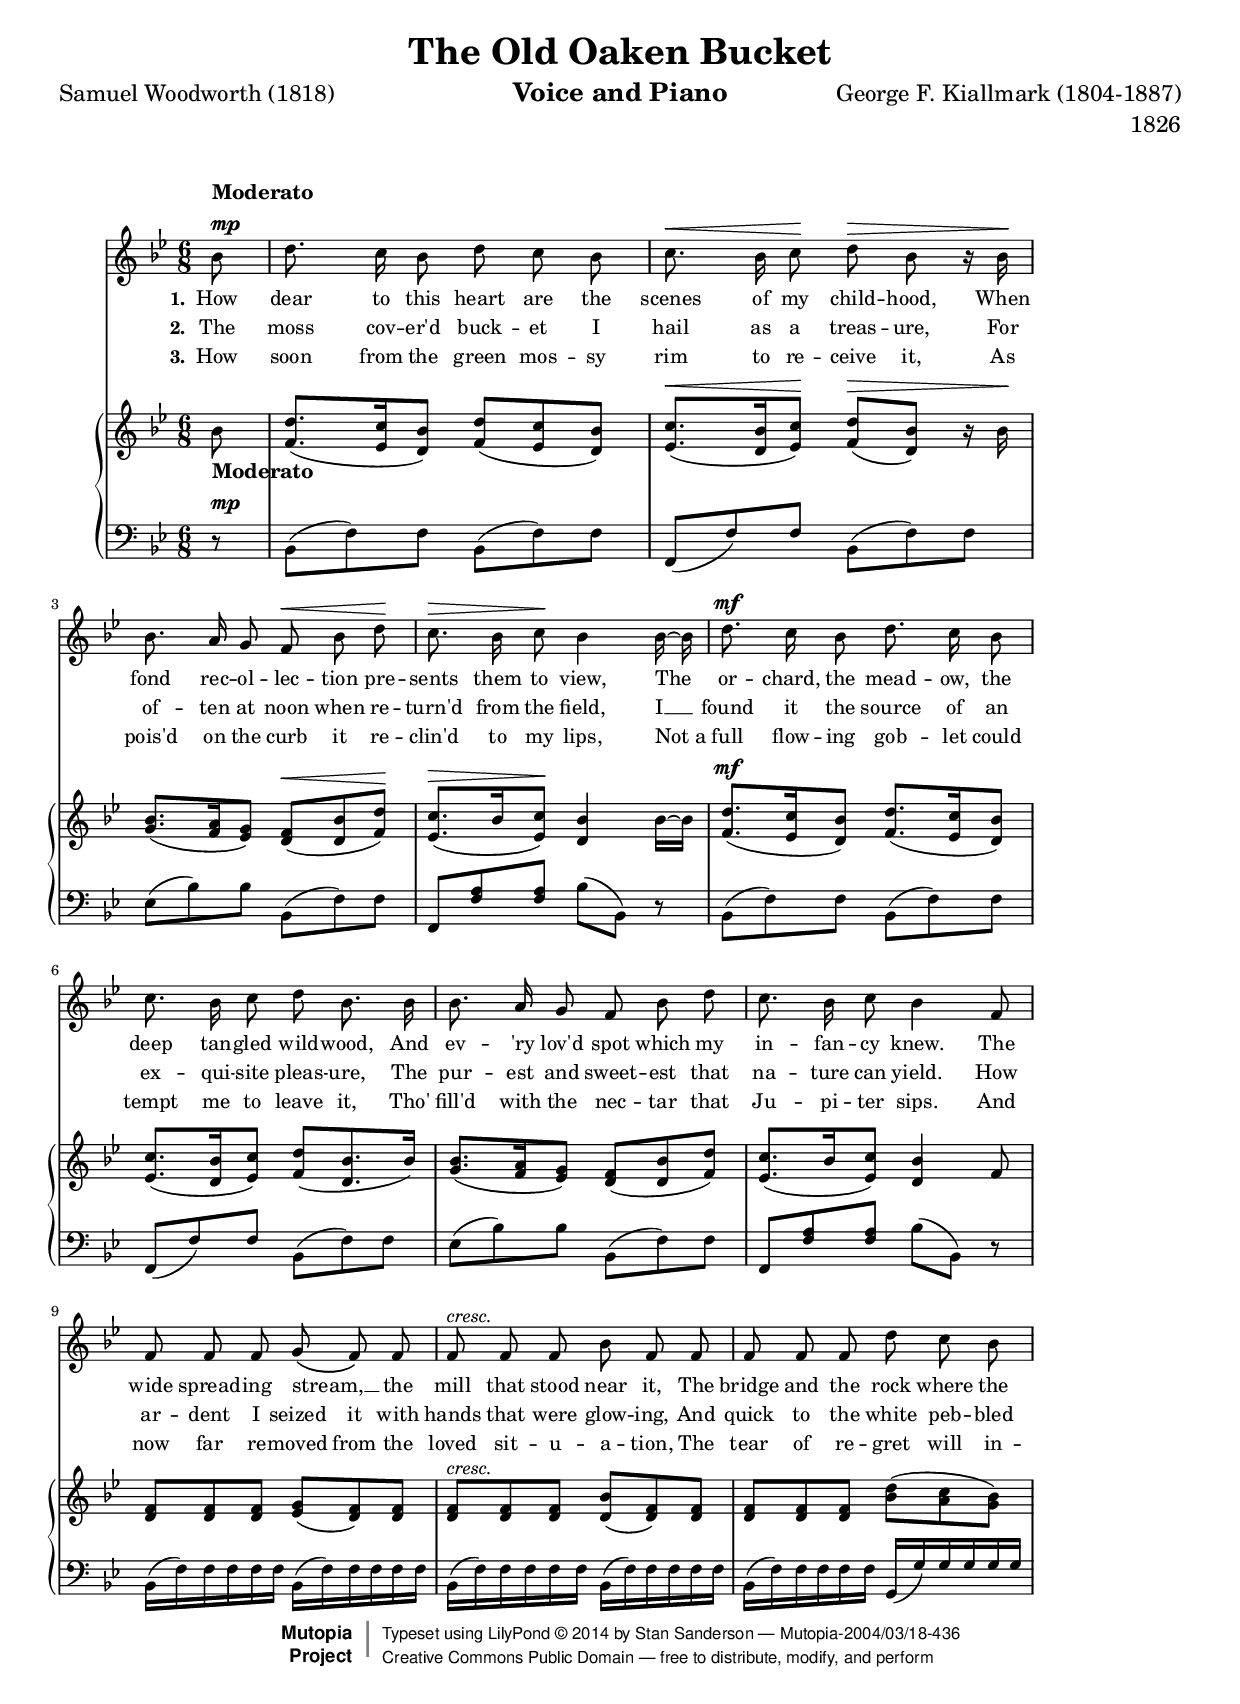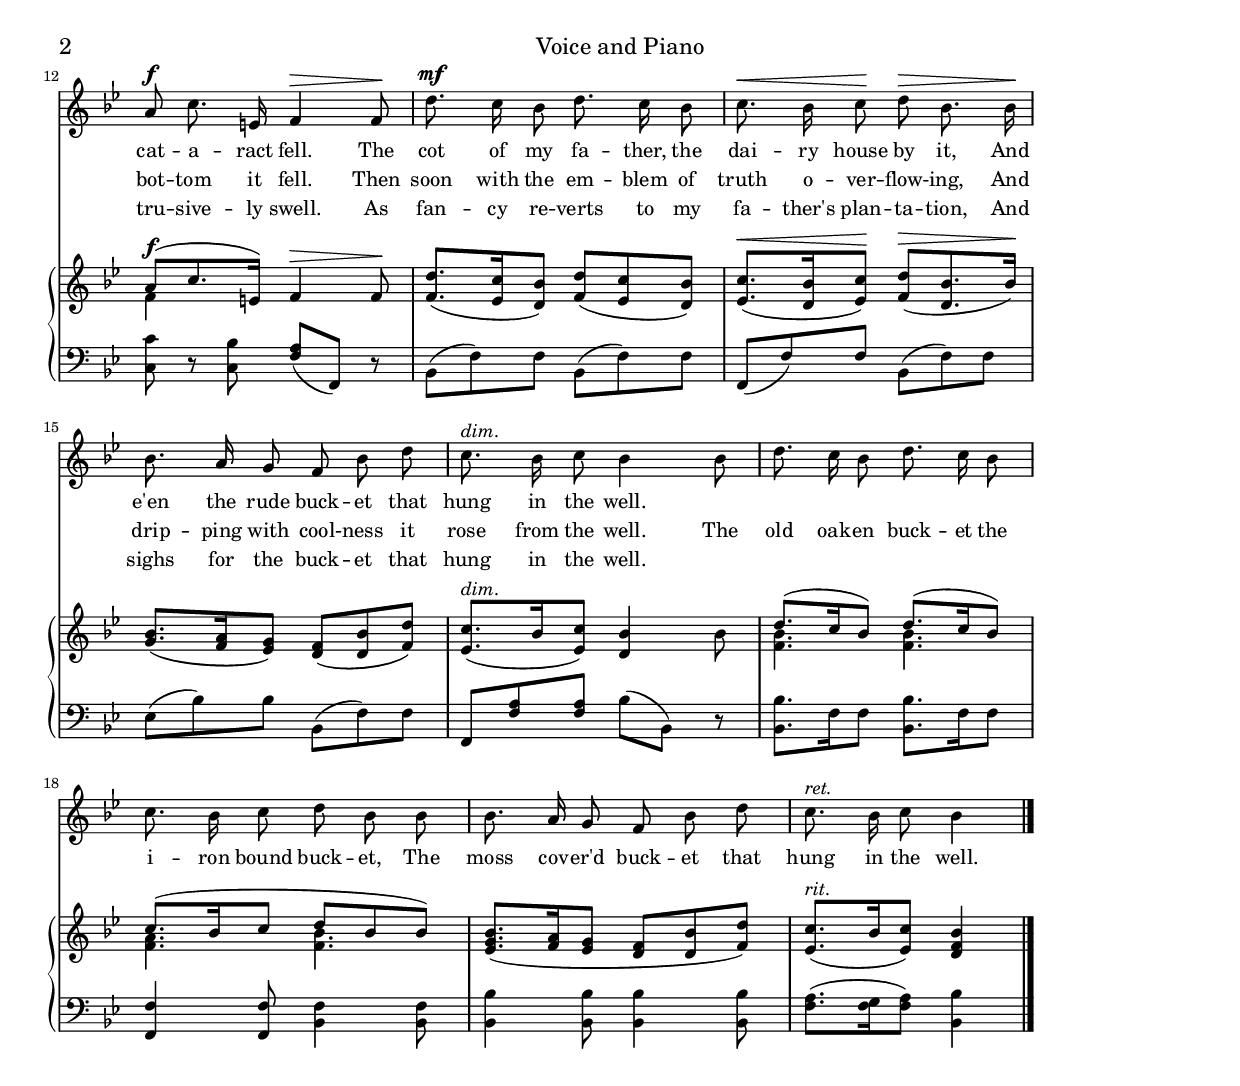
\version "2.18.0"
\include "english.ly"

\header {
  title = "The Old Oaken Bucket"
  composer = "George F. Kiallmark (1804-1887)"
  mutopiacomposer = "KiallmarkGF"
  poet = "Samuel Woodworth (1818)"
  instrument = "Voice and Piano"
  opus = "1826"
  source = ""
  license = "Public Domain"
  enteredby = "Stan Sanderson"
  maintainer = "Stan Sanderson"
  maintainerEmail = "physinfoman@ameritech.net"
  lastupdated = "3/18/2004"
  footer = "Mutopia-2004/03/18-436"
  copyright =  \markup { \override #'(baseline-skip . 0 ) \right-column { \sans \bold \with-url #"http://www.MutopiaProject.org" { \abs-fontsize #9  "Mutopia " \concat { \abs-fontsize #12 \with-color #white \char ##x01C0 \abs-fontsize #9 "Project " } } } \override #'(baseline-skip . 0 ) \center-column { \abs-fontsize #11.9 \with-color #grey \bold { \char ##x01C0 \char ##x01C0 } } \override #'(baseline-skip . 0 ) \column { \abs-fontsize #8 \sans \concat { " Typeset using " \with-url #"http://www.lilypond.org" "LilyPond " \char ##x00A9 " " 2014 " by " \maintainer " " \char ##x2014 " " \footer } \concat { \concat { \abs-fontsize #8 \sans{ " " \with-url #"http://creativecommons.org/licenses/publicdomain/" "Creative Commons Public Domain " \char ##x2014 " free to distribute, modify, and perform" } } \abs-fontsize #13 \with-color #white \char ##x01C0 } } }
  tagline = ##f
}

\paper {
  top-margin = 8\mm
  top-markup-spacing.basic-distance = #6
  markup-system-spacing #'padding = #5
  markup-markup-spacing #'padding = #1
  last-bottom-spacing.basic-distance = #12
  top-system-spacing.basic-distance = #12
  bottom-margin = 10\mm
}

melody = \relative c'' {
  \key bf\major \time 6/8
  \partial 8 bf8^\markup {\column {\bold \large "Moderato" \dynamic mp }}
  %% 1-3
  d8. c16 bf8 d c bf | c8.^\< bf16 c8\! d^\> bf r16 bf16\! |
  bf8. a16 g8 f^\< bf d\! |
  %% 4-6
  c8.^\> bf16 c8\! bf4 bf16 ~ bf | d8.^\mf c16 bf8 d8. c16 bf8 |
  c8. bf16 c8 d bf8. bf16 |
  %% 7-9
  bf8. a16 g8 f bf d | c8. bf16 c8 bf4 f8 |
  f f f g\( f\) f |
  %% 10-12
  f^\markup {\italic "cresc."} f f bf f f | f f f d' c bf |
  a^\f c8. e,16 f4^\> f8\! |
  %% 13-15
  d'8.^\mf c16 bf8 d8. c16 bf8 | c8.^\< bf16 c8\! d^\> bf8. bf16\!
  bf8. a16 g8 f bf d |
  %% 16-18
  c8.^\markup {\italic "dim."} bf16 c8 bf4 bf8 | d8. c16 bf8 d8. c16 bf8 |
  c8. bf16 c8 d bf bf |
  %% 19-20
  bf8. a16 g8 f bf d | c8.^\markup {\italic "ret."} bf16 c8 bf4 \bar "|."
}

textA = \lyricmode {
  How dear to this heart are the scenes of my child -- hood,
  When fond rec -- ol -- lec -- tion pre -- sents them to view,
  The or -- chard, the mead -- ow, the deep tan -- gled wild -- wood,
  And ev -- _'ry lov'd spot which my in -- fan -- cy knew.
  The wide spread -- ing stream, __ _ the mill that stood near it,
  The bridge and the rock where the cat -- a -- ract fell.
  The cot of my fa -- ther, the dai -- ry house by it,
  And e'en the rude buck -- et that hung in the well.
}

textB = \lyricmode {
  The moss cov -- er'd buck -- et I hail as a treas -- ure,
  For of -- ten at noon when re -- turn'd from the field,
  I __ found it the source of an ex -- qui -- site pleas -- ure,
  The pur -- est and sweet -- est that na -- ture can yield.
  How ar -- dent I seized it with hands that were glow -- ing,
  And quick to the white peb -- bled bot -- tom it fell.
  Then soon with the em -- blem of truth o -- ver -- flow -- ing,
  And drip -- ping with cool -- ness it rose from the well.
  %% chorus
  The old oak -- en buck -- et the i -- ron bound buck -- et,
  The moss cov -- er'd buck -- et that hung in the well.

}

textC = \lyricmode {
  How soon from the green mos -- sy rim to re -- ceive it,
  As pois'd on the curb it re -- clin'd to my lips,
  Not_a full flow -- ing gob -- let could tempt me to leave it,
  Tho' fill'd with the nec -- tar that Ju -- pi -- ter sips.
  And now far re -- moved from the loved sit -- u -- a -- tion,
  The tear of re -- gret will in -- tru -- sive -- ly swell.
  As fan -- cy re -- verts to my fa -- ther's plan -- ta -- tion,
  And sighs for the buck -- et that hung in the well.
}

upper = \relative c'' {
  \key bf\major \time 6/8
  \partial 8 bf8_\markup {\column {\bold \large "Moderato" \dynamic mp }}
  %% 1-3
  <d f,>8.( <c ef,>16 <bf d,>8) <d f,>( <c ef,> <bf d,>) |
  <c ef,>8.^\<( <bf d,>16 <c ef,>8\!) <d f,>^\>( <bf d,>) r16 bf16\! |
  <bf g>8.( <a f>16 <g ef>8) <f d>^\<( <bf d,> <d f,>\!) |
  %% 4-6
  <c ef,>8.^\>( bf16 <c ef,>8\!) <bf d,>4 bf16 ~ bf |
  <d f,>8.^\mf( <c ef,>16 <bf d,>8) <d f,>8.( <c ef,>16 <bf d,>8) |
  <c ef,>8.( <bf d,>16 <c ef,>8) <d f,>( <bf d,>8. bf16) |
  %% 7-9
  <bf g>8.( <a f>16 <g ef>8) <f d>( <bf d,> <d f,>) |
  <c ef,>8.( bf16 <c ef,>8) <bf d,>4 f8 |
  <f d> <f d> <f d> <g ef>( <f d>) <f d> |
  %% 10-12
  <f d>^\markup {\italic "cresc."} <f d> <f d> <bf d,>( <f d>) <f d> |
  <f d> <f d> <f d> <d' bf>( <c a> <bf g>) |
  <<{a^\f( c8. e,16)}\\{f4}>> f4^\> f8\! |
  %% 13-15
  <d' f,>8.( <c ef,>16 <bf d,>8) <d f,>( <c ef,> <bf d,>) |
  <c ef,>8.^\<( <bf d,>16 <c ef,>8\!) <d f,>^\>( <bf d,>8.  bf16\!) |
  <bf g>8.( <a f>16 <g ef>8) <f d>( <bf d,> <d f,>) |
  %% 16-18
  <c ef,>8.^\markup {\italic "dim."}( bf16 <c ef,>8) <bf d,>4 bf8 |
  <<{d8.( c16 bf8) d8.( c16 bf8)}\\{<bf f>4. <bf f>4.}>> |
  <<{c8.( bf16 c8 d bf bf)}\\{<a f>4. <bf f>4.}>>
  %% 19-20
  <bf g ef>8.( <a f>16 <g ef>8 <f d> <bf d,> <d f,>) |
  <c ef,>8.^\markup {\italic "rit."}( bf16 <c ef,>8) <bf f d>4
}

lower = \relative c {
  \key bf\major \time 6/8
  r8
  %% 1-3
  bf8( f') f bf,( f') f | f,( f') f bf,( f') f | ef( bf') bf bf,( f') f |
  %% 4-6
  f,8 <f'a> <f a> bf( bf,) r | bf( f') f bf,( f') f | f,( f') f bf,( f') f |
  %% 7-9
  ef( bf') bf bf,( f') f | f, <f'a> <f a> bf( bf,) r |
  bf16( f') f f f f bf,( f') f f f f |
  %% 10-12
  bf,16( f') f f f f bf,( f') f f f f | bf,16( f') f f f f g,( g') g g g g |
  <c c,>8 r <bf c,> <a f>( f,) r |
  %% 13-15
  bf8( f') f bf,( f') f | f,( f') f bf,( f') f | ef( bf') bf bf,( f') f |
  %% 16-18
  f,8 <f'a> <f a> bf( bf,) r | <bf bf'>8. f'16 f8 <bf, bf'>8. f'16 f8 |
  <f f,>4 <f f,>8 <f bf,>4 <f bf,>8 |
  %% 19-20
  <bf bf,>4 <bf bf,>8 <bf bf,>4 <bf bf,>8 | <a f>8.( <g f>16 <a f>8) <bf bf,>4
}

\score {
  <<
    \context Voice = "mel" {
      \autoBeamOff
      \melody
    }
    \lyricsto mel  \new Lyrics  { \set stanza = "1." \textA }
    \lyricsto mel  \new Lyrics  { \set stanza = "2." \textB }
    \lyricsto mel  \new Lyrics  { \set stanza = "3." \textC }

    \context PianoStaff <<
      \context Staff = "upper" \upper
      \context Staff = "lower" <<
        \clef bass
        \lower
      >>
    >>

  >>
  \layout {
    line-width = 165\mm
    indent = 8\mm
    #(layout-set-staff-size 16)
  }

  \midi {
    \tempo 4 = 90
  }
}
